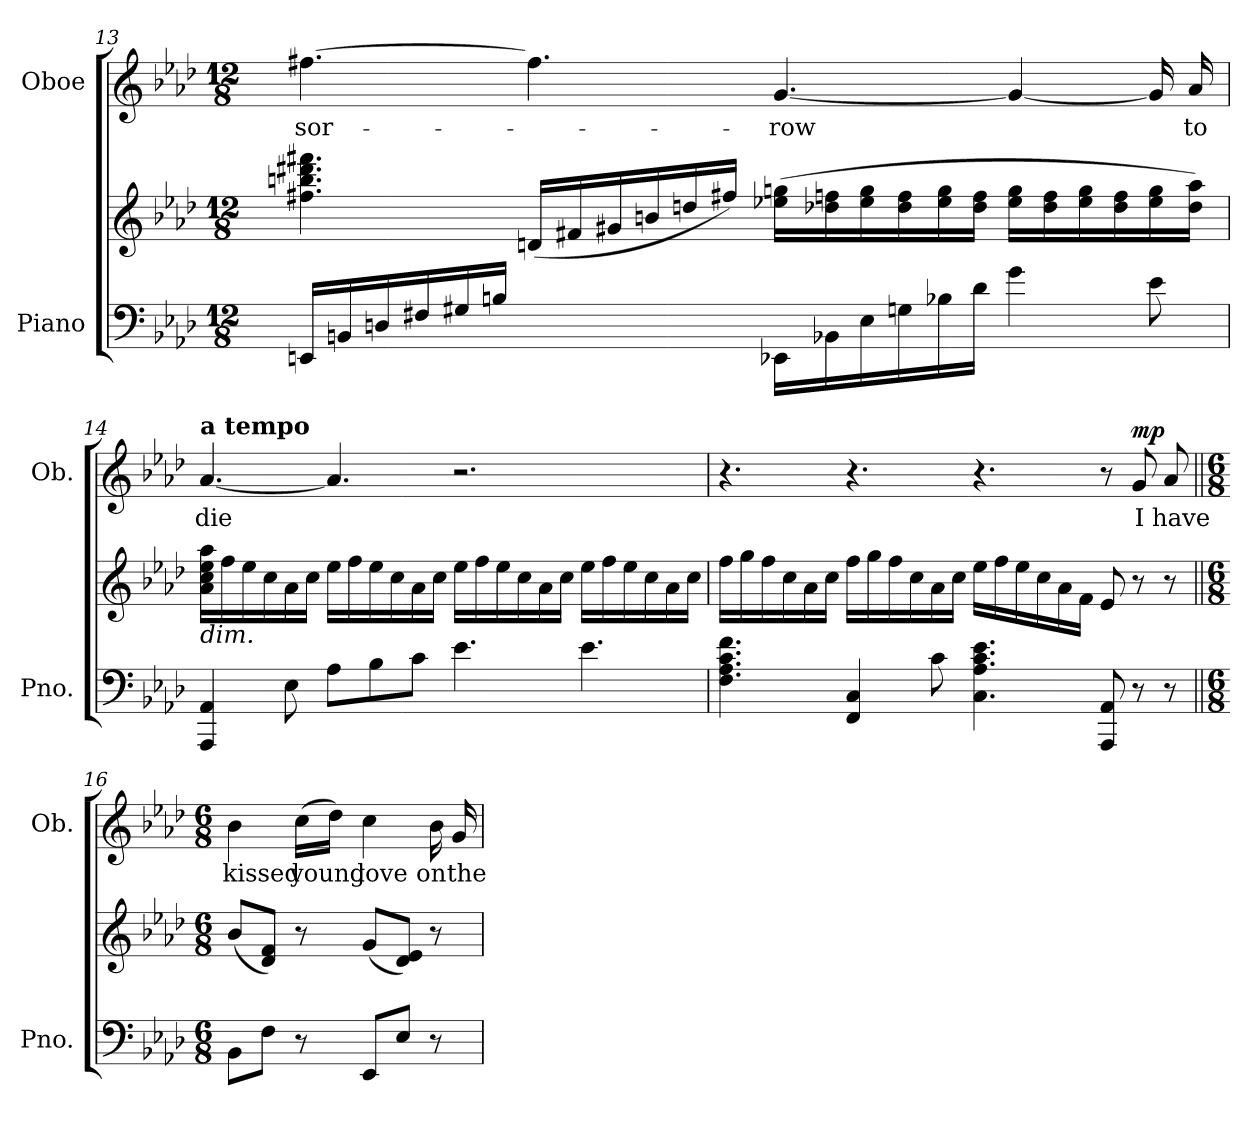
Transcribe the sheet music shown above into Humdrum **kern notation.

**kern	**kern	**kern	**text	**dynam
*part2	*part2	*part1	*part1	*part1
*staff3	*staff2	*staff1	*staff1	*staff1
*I"Piano	*	*I"Oboe	*	*
*I'Pno.	*	*I'Ob.	*	*
!!LO:PB:g=z
*clefF4	*clefG2	*clefG2	*	*
*k[b-e-a-d-]	*k[b-e-a-d-]	*k[b-e-a-d-]	*	*
*M12/8	*M12/8	*M12/8	*	*
=13	=13	=13	=13	=13
!	!	!	!LO:LY:b	!
16EEn/LL	4.ff#X\ 4.bbn\ 4.ddd#X\ 4.fff#X\	[4.ff#X\	sor-	.
16BBn/	.	.	.	.
16Dn/	.	.	.	.
16F#X/	.	.	.	.
16G#X/	.	.	.	.
16Bn/JJ	.	.	.	.
4ryy	(16dn/LL	4.ff#\]	.	.
.	16f#X/	.	.	.
.	16g#X/	.	.	.
.	16bn/	.	.	.
8ryy	16ddn/	.	.	.
.	16ff#X/JJ)	.	.	.
!	!	!	!LO:LY:b	!
16EE-X\LL	(16ee-X\ 16ggn\LL	[4.g/	-row	.
16BB-X\	16dd-X\ 16ffn\	.	.	.
16E-\	16ee-\ 16gg\	.	.	.
16Gn\	16dd-\ 16ff\	.	.	.
16B-X\	16ee-\ 16gg\	.	.	.
16d-\JJ	16dd-\ 16ff\JJ	.	.	.
4g\	16ee-\ 16gg\LL	4g/_	.	.
.	16dd-\ 16ff\	.	.	.
.	16ee-\ 16gg\	.	.	.
.	16dd-\ 16ff\	.	.	.
8e-\	16ee-\ 16gg\	16g/]	.	.
!	!	!	!LO:LY:b	!
.	16dd-\ 16aa-\JJ)	16a-/	to	.
!!LO:LB:g=z
=14	=14	=14	=14	=14
!	!	!LO:TX:a:B:t=a tempo	!	!
!	!LO:TX:b:i:t=dim.	!	!	!
!	!	!	!LO:LY:b	!
4AAA-/ 4AA-/	16a-\ 16cc\ 16ee-\ 16aa-\LL	[4.a-/	die	.
.	16ff\	.	.	.
.	16ee-\	.	.	.
.	16cc\	.	.	.
8E-\	16a-\	.	.	.
.	16cc\JJ	.	.	.
8A-\L	16ee-\LL	4.a-/]	.	.
.	16ff\	.	.	.
8B-\	16ee-\	.	.	.
.	16cc\	.	.	.
8c\J	16a-\	.	.	.
.	16cc\JJ	.	.	.
4.e-\	16ee-\LL	2.r	.	.
.	16ff\	.	.	.
.	16ee-\	.	.	.
.	16cc\	.	.	.
.	16a-\	.	.	.
.	16cc\JJ	.	.	.
4.e-\	16ee-\LL	.	.	.
.	16ff\	.	.	.
.	16ee-\	.	.	.
.	16cc\	.	.	.
.	16a-\	.	.	.
.	16cc\JJ	.	.	.
!!LO:LB:g=z
=15	=15	=15	=15	=15
4.F\ 4.A-\ 4.c\ 4.f\	16ff\LL	4.r	.	.
.	16gg\	.	.	.
.	16ff\	.	.	.
.	16cc\	.	.	.
.	16a-\	.	.	.
.	16cc\JJ	.	.	.
4FF/ 4C/	16ff\LL	4.r	.	.
.	16gg\	.	.	.
.	16ff\	.	.	.
.	16cc\	.	.	.
8c\	16a-\	.	.	.
.	16cc\JJ	.	.	.
4.C\ 4.A-\ 4.c\ 4.e-\	16ee-\LL	4.r	.	.
.	16ff\	.	.	.
.	16ee-\	.	.	.
.	16cc\	.	.	.
.	16a-\	.	.	.
.	16f\JJ	.	.	.
8AAA-/ 8AA-/	8e-/	8r	.	.
!	!	!	!LO:LY:b	!LO:DY:b
8r	8r	8g/	I	mp
!	!	!	!LO:LY:b	!
8r	8r	8a-/	have	.
=16||	=16||	=16||	=16||	=16||
*M6/8	*M6/8	*M6/8	*	*
!	!	!	!LO:LY:b	!
8BB-\L	(8b-/L	4b-\	kissed	.
8F\J	8d-/ 8f/J)	.	.	.
!	!	!	!LO:LY:b	!
8r	8r	(16cc\LL	young	.
.	.	16dd-\JJ)	.	.
!	!	!	!LO:LY:b	!
8EE-/L	(8g/L	4cc\	love	.
8E-/J	8d-/ 8e-/J)	.	.	.
!	!	!	!LO:LY:b	!
8r	8r	16b-\	on	.
!	!	!	!LO:LY:b	!
.	.	16g/	the	.
=	=	=	=	=
*-	*-	*-	*-	*-
